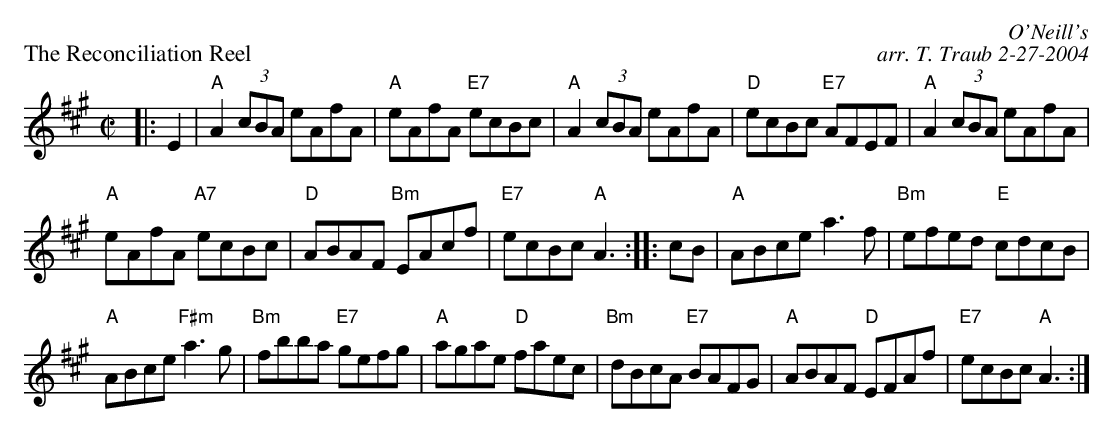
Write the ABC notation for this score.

X:1
P: The Reconciliation Reel
C: O'Neill's
C: arr. T. Traub 2-27-2004
M: C|
K: A
|:E2 |"A"A2 (3cBA eAfA|"A"eAfA "E7"ecBc|"A"A2 (3cBA eAfA|"D"ecBc "E7"AFEF|"A"A2 (3cBA eAfA|
"A"eAfA "A7"ecBc|"D"ABAF "Bm"EAcf |"E7"ecBc "A"A3 :||: cB|"A"ABce a3 f|"Bm"efed "E"cdcB|
"A"ABce  "F#m"a3 g | "Bm"fbba "E7"gefg | "A"agae "D"faec | "Bm"dBcA "E7"BAFG | "A"ABAF "D"EFAf |"E7"ecBc "A"A3 :|
